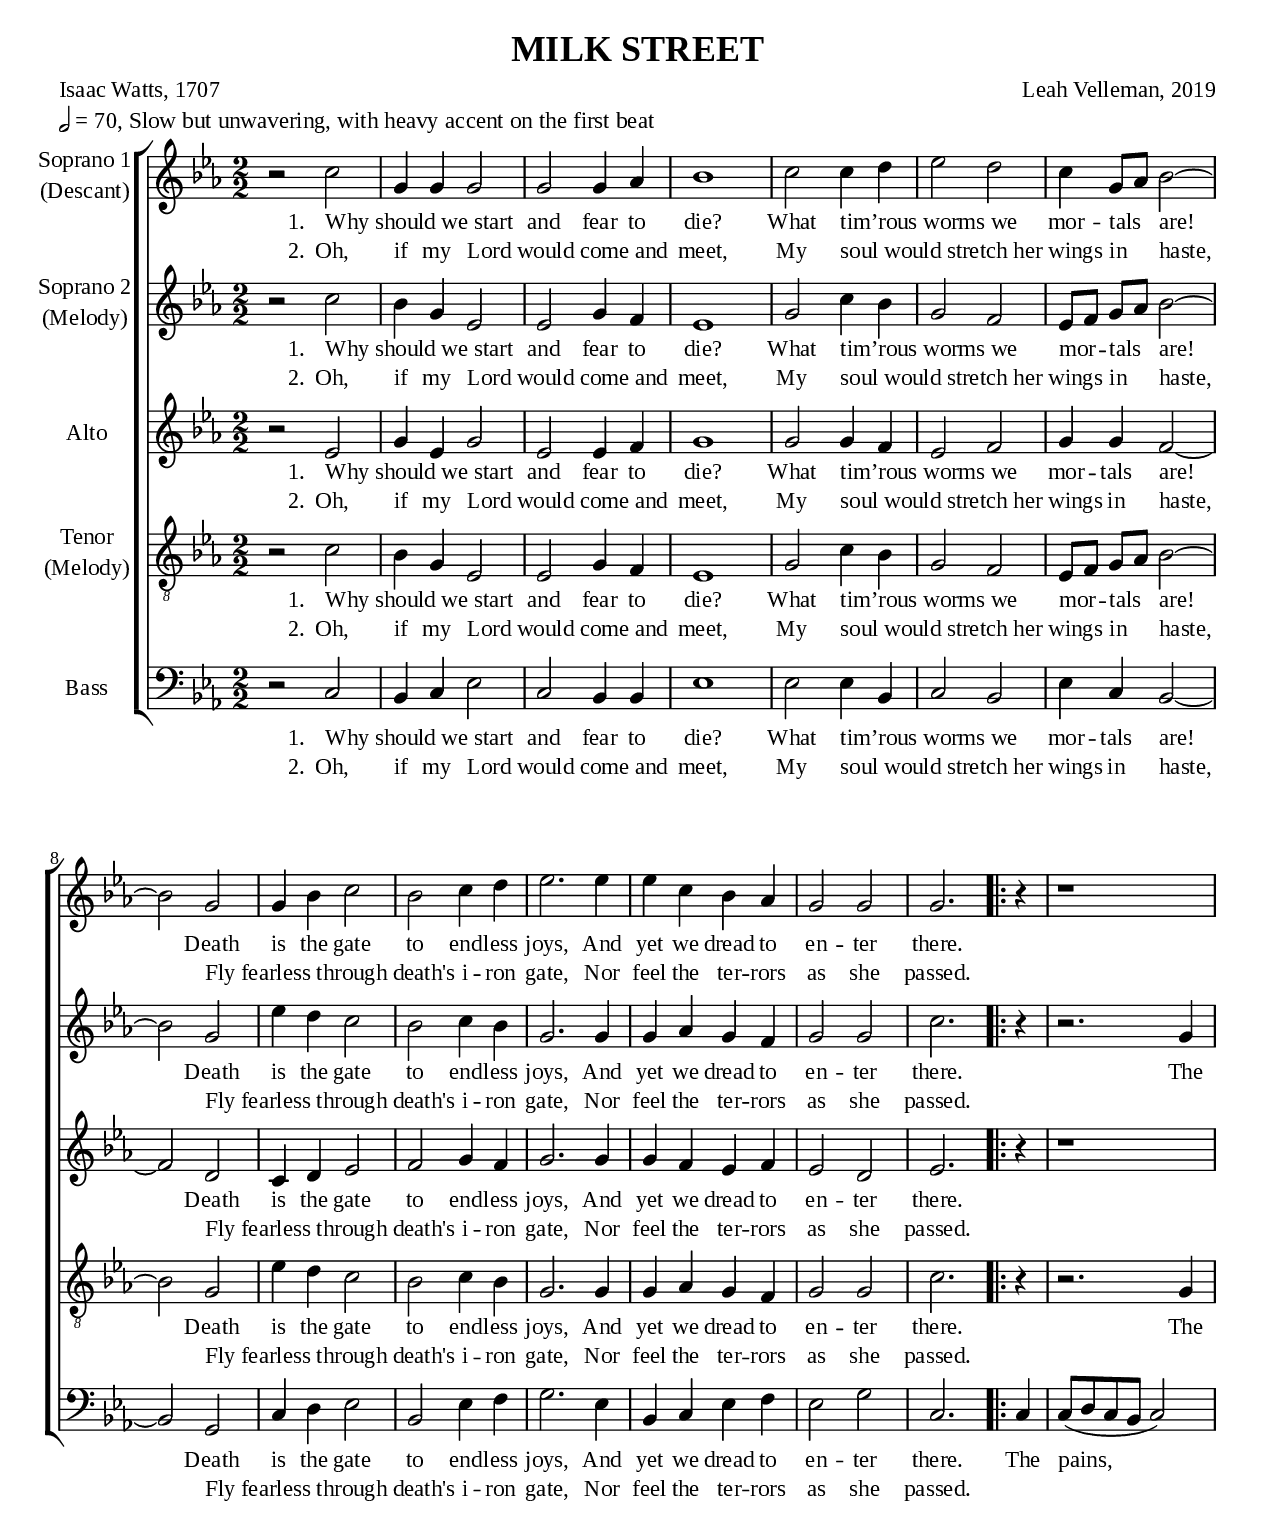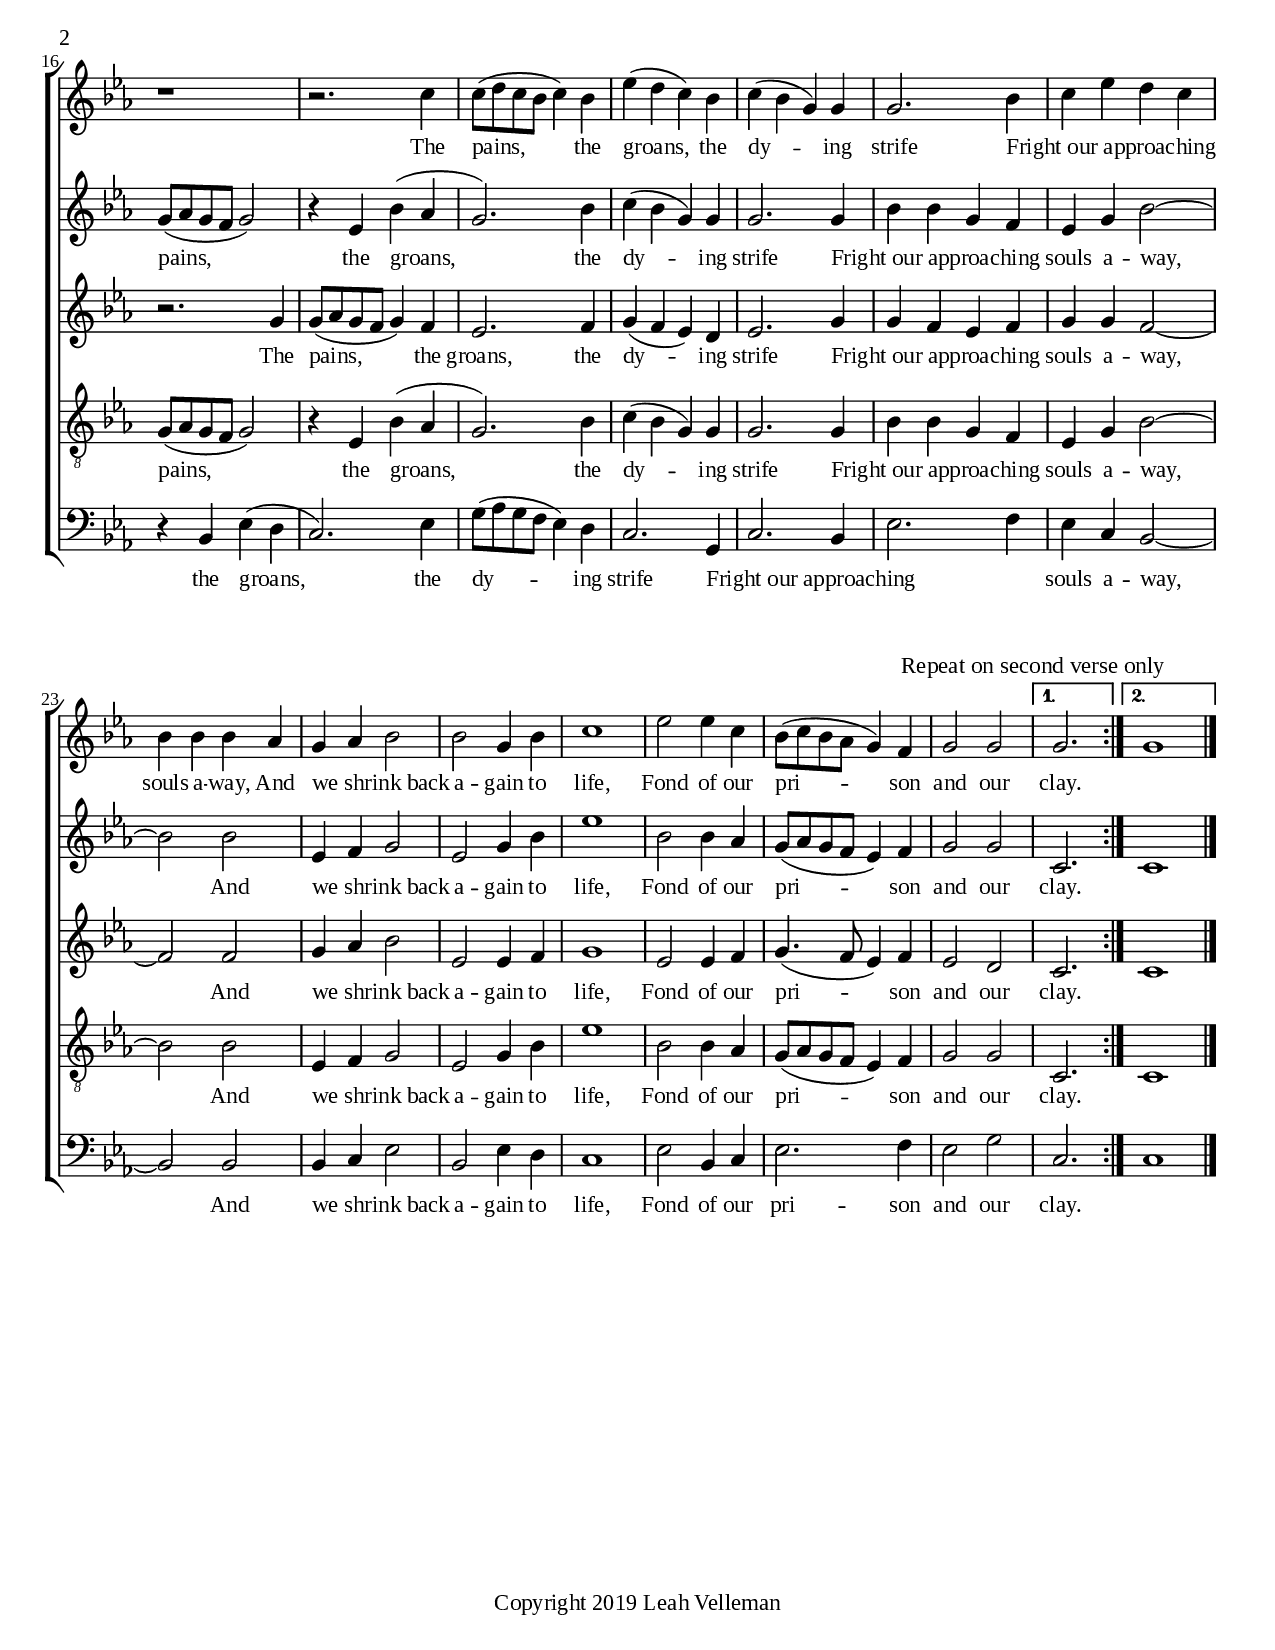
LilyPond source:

\version "2.19.2"
\include "../templates/includes/setup.ily"
\include "../templates/includes/fasola.ily"

%%%%%%%%%%%%%%%%%%%%%%%%%%%%%%%%%%%%%%%%%%%%%%%%%%%%%%%%%%%%%%%%%%%%%%%%%%%%%%%
%%                                   Setup                                   %%
%%%%%%%%%%%%%%%%%%%%%%%%%%%%%%%%%%%%%%%%%%%%%%%%%%%%%%%%%%%%%%%%%%%%%%%%%%%%%%%

title = "Milk Street"
meter = "L.M.D."
poet = "Isaac Watts"
pdate = "1707"
composer = "Leah Velleman"
cdate = "2019"

pitch = c % The written pitch
isMajor = ##f   % Use ##t for major and ##f for minor

timeSignature = 2/2

midiTempo = 150
midiInstrument = "piano"

fontSize = 0
comment = \markup{\halign #-1 {\smaller\smaller\smaller\note #"2" #1 = 70, Slow but unwavering, with heavy accent on the first beat}}

%%%%%%%%%%%%%%%%%%%%%%%%%%%%%%%%%%%%%%%%%%%%%%%%%%%%%%%%%%%%%%%%%%%%%%%%%%%%%%%
%%                                 Music                                     %%
%%%%%%%%%%%%%%%%%%%%%%%%%%%%%%%%%%%%%%%%%%%%%%%%%%%%%%%%%%%%%%%%%%%%%%%%%%%%%%%
trebleMusic = \fasola Fa'' {
    r2
    la | La4 La La2 | La La4 fa | so1 | 
    la2 la4 mi | Fa2 mi | la4 La8[ fa] so2~ | so2
    La2 | La4 so la2 | so la4 mi | Fa2.
    Fa4 | Fa la so fa | La2 La | La2.
    \repeat volta 2 {
        r4 | r1 | r1 |
        r2. la4 | la8[( mi la so] la4) so | Fa( mi la) so | la( so La) La | La2. 
        so4 | la Fa mi la | so so so
        fa4 | La fa so2 | so La4 so | la1 | 
        Fa2 Fa4 la | so8[( la so fa] La4) So | La2 La
        | 
    }
    \alternative {
        { \shortmeasure La2. \longmeasure}
        { \longmeasure La1 }
    }
    \bar"|."
}

altoMusic = \fasola Fa' {
    r2 Fa | La4 Fa La2 | Fa Fa4 So | La1 | 
    La2 La4 So | Fa2 So | La4 La So2~ | So2
    mi2 | la4 mi Fa2 | So La4 So | La2.
    La4 | La4 So Fa So | Fa2 mi | Fa2.
    \repeat volta 2 {
        r4 | r1 | r2. La4 | La8[( fa La So] La4) So | Fa2.
        So4 | La( So Fa) mi | Fa2. 
        La4 | La So Fa So | La La So2~ | So 
        So2 | La4 fa so2 | Fa, Fa4 So | La1 | 
        Fa2 Fa4 So | La4.( So8 Fa4) So4 | Fa2 mi
    }
    \alternative {
        { \shortmeasure la2. \longmeasure }
        { \longmeasure la1 }
    }
}

tenorMusic = \fasola Fa'' {
    r2 la | so4 La Fa2 | Fa La4 So | Fa1 | 
    La2 la4 so | La2 So | Fa8[ So] La[ fa] so2~ | so2
    La2 | Fa'4 mi la2 | so2 la4 so | La2.
    La4 | La fa La So | La2 La2 | la2.
    \repeat volta 2 {
        r4 | r2. La4 | La8[( fa La So] La2) | 
        r4 Fa so'( fa | La2.)
        so4 | la( so La) La | La2. 
        La4 | so so La So | Fa La so2~ | so2 
        so | Fa,4 So La2 | Fa La4 so | Fa1 | 
        so2 so4 fa | La8([ fa La So] Fa4) So | 
        La2 La \mark\markup{\smaller\smaller{Repeat on second verse only}}
    }
    \alternative {
        { \shortmeasure la,2. \longmeasure }
        { \longmeasure la1 }
    }
}

bassMusic = \fasola Fa {
    r2 la | so4 la Fa2 | la so4 so | Fa1 | 
    Fa2 Fa4 so | la2 so | Fa4 la so2~ | so2
    La2 | la4 mi Fa2 | so Fa4 So | La2. 
    Fa4 | so4 la Fa So | Fa2 La | la,2.
    \repeat volta 2 {
        la4 | la8[( mi la so] la2) | r4 
        so Fa( mi | la2.) 
        Fa4 | La8[( fa La So] Fa4) mi | la2. 
        La4 | la2. so4 | Fa2. So4 | Fa la so2~ | so
        so2 | so4 la Fa2 | so Fa4 mi | la1 | 
        Fa2 so4 la | Fa2. So4 | Fa2 La
    }
    \alternative {
        { \shortmeasure la,2. \longmeasure }
        { \longmeasure la1 }
    }
}



%%%%%%%%%%%%%%%%%%%%%%%%%%%%%%%%%%%%%%%%%%%%%%%%%%%%%%%%%%%%%%%%%%%%%%%%%%%%%%%
%%                                 Verses                                    %%
%%%%%%%%%%%%%%%%%%%%%%%%%%%%%%%%%%%%%%%%%%%%%%%%%%%%%%%%%%%%%%%%%%%%%%%%%%%%%%%
firstWords = \lyricmode {
\set stanza = "1."
"Why should we start" _ _ _ and fear to die?
What "tim’rous worms we" _ _ _ mor -- tals are!
Death is the gate to end -- less joys,
And yet we dread to en -- ter there.
The pains, the groans, the dy -- ing strife
"Fright our approaching" _ _ _ _ souls a -- way,
And "we shrink back" _ _ a -- gain to life,
Fond of our pri -- son and our clay.
}

secondWords = \lyricmode {
\set stanza = "2."
Oh, if my "Lord would come and" _ _ _ meet,
My "soul would stretch her wings" _ _ _ _ in haste,
"Fly fearless through death's" _ _ _ _ i -- ron gate,
Nor feel the ter -- rors as she passed.
}

%%%%%%%%%%%%%%%%%%%%%%%%%%%%%%%%%%%%%%%%%%%%%%%%%%%%%%%%%%%%%%%%%%%%%%%%%%%%%%%
%%                                 Score                                     %%
%%%%%%%%%%%%%%%%%%%%%%%%%%%%%%%%%%%%%%%%%%%%%%%%%%%%%%%%%%%%%%%%%%%%%%%%%%%%%%%

% TODO:
%   Set the base font name in one place, and just call for variants where needed.
%   Commands for common lyrics spacing modifications.
%   Fasola command gets the key to transpose to from the context, not from a global variable
%       set in the score file. This will also make it usable by people who don't use this
%       entire layout and score file format.
%   Create the correct bar lines for song-final repeats, and check that we're creating
%       the correct bar lines elsewhere. (What is the rule for this?)


% SYMBOLS
%%%%%%%%%

textFlat = \markup { \hspace #0.2 \raise #0.3 \smaller \smaller \flat }

textSharp = \markup { \hspace #0.2 \raise #0.7 \smaller \smaller \smaller \sharp }


% PAGE LAYOUT AND HEADER
%%%%%%%%%%%%%%%%%%%%%%%%


maybeHymnal = #(if (equal? hymnal "") "" (markup " " #:italic hymnal))


\header {
title = #(string-upcase title)
key = \markup {
  \concat{
    #(string (string-ref "CDEFGAB" (ly:pitch-notename pitch)))
    #(cond ((= -1/2 (ly:pitch-alteration pitch)) #{ \textFlat #})
           ((= 1/2 (ly:pitch-alteration pitch)) #{ \textSharp #})
           (else "")) 
    " "
    #(if isMajor "Major" "minor")
    }
}
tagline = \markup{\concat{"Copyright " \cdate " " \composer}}
poet = \markup{\concat{\poet ", " \pdate}}
composer = \markup{\concat{\composer ", " \cdate}}
piece = \comment
}

\paper  {
  #(set-paper-size "letter")
  system-system-spacing.basic-distance = #20
  ragged-bottom = ##t
  #(define fonts
    (make-pango-font-tree "Times New Roman"
                          "Nimbus Sans"
                          "Luxi Mono"
                          (/ staff-height pt 20)))
}
\layout {
    \context {
      \Lyrics
      \override StanzaNumber #'font-size = 0
      \override StanzaNumber #'font-name = "Times New Roman,"
      \override StanzaNumber #'font-series = #'medium
      \override LyricText #'font-size = 0
      \override LyricText #'font-name = "Times New Roman,"
    }
}

% VISIBLE SCORE
%%%%%%%%%%%%%%%

% Boilerplate to add to each music expression

global = {
  \key \pitch #(if isMajor #{ \major #} #{ \minor #})
  \time \timeSignature
  \numericTimeSignature
  \autoBeamOff
}

% Score layout and visible tweaks

#(define (is-empty music)
   "Does this music have no duration?"
   (= 0 (ly:moment-main-numerator (ly:music-length music))))

\score {
  \new ChoirStaff <<
    \new Staff <<
      \set Staff.instrumentName = \markup\center-column{"Soprano 1" (Descant)}
      \new Voice = "one" {
        \global
        \trebleMusic
      }
      \new Lyrics \lyricsto "one" { \firstWords }
      \new Lyrics \lyricsto "one" { \secondWords }
    >>
    \new Staff <<
      \set Staff.instrumentName = \markup\center-column{"Soprano 2" (Melody)}
      \new Voice = "two" {
        \global
        \tenorMusic
      }
      \new Lyrics \lyricsto "two" { \firstWords }
      \new Lyrics \lyricsto "two" { \secondWords }
    >>
    \new Staff <<
      \set Staff.instrumentName = #"Alto"
      \new Voice = "three" {
        \global
        \altoMusic
      }
      \new Lyrics \lyricsto "three" { \firstWords }
      \new Lyrics \lyricsto "three" { \secondWords }
    >>
    \new Staff <<
      \set Staff.instrumentName = \markup\center-column{Tenor (Melody)}
      \new Voice = "four" {
        \global\clef "treble_8"
        \transpose c c, \tenorMusic
      }
      \new Lyrics \lyricsto "four" { \firstWords }
      \new Lyrics \lyricsto "four" { \secondWords }
    >>
    \new Staff <<
      \set Staff.instrumentName = #"Bass"
      \new Voice = "six" {
        \global\clef bass
        \bassMusic
      }
      \new Lyrics \lyricsto "six" { \firstWords }
      \new Lyrics \lyricsto "six" { \secondWords }
    >>
  >>
}


